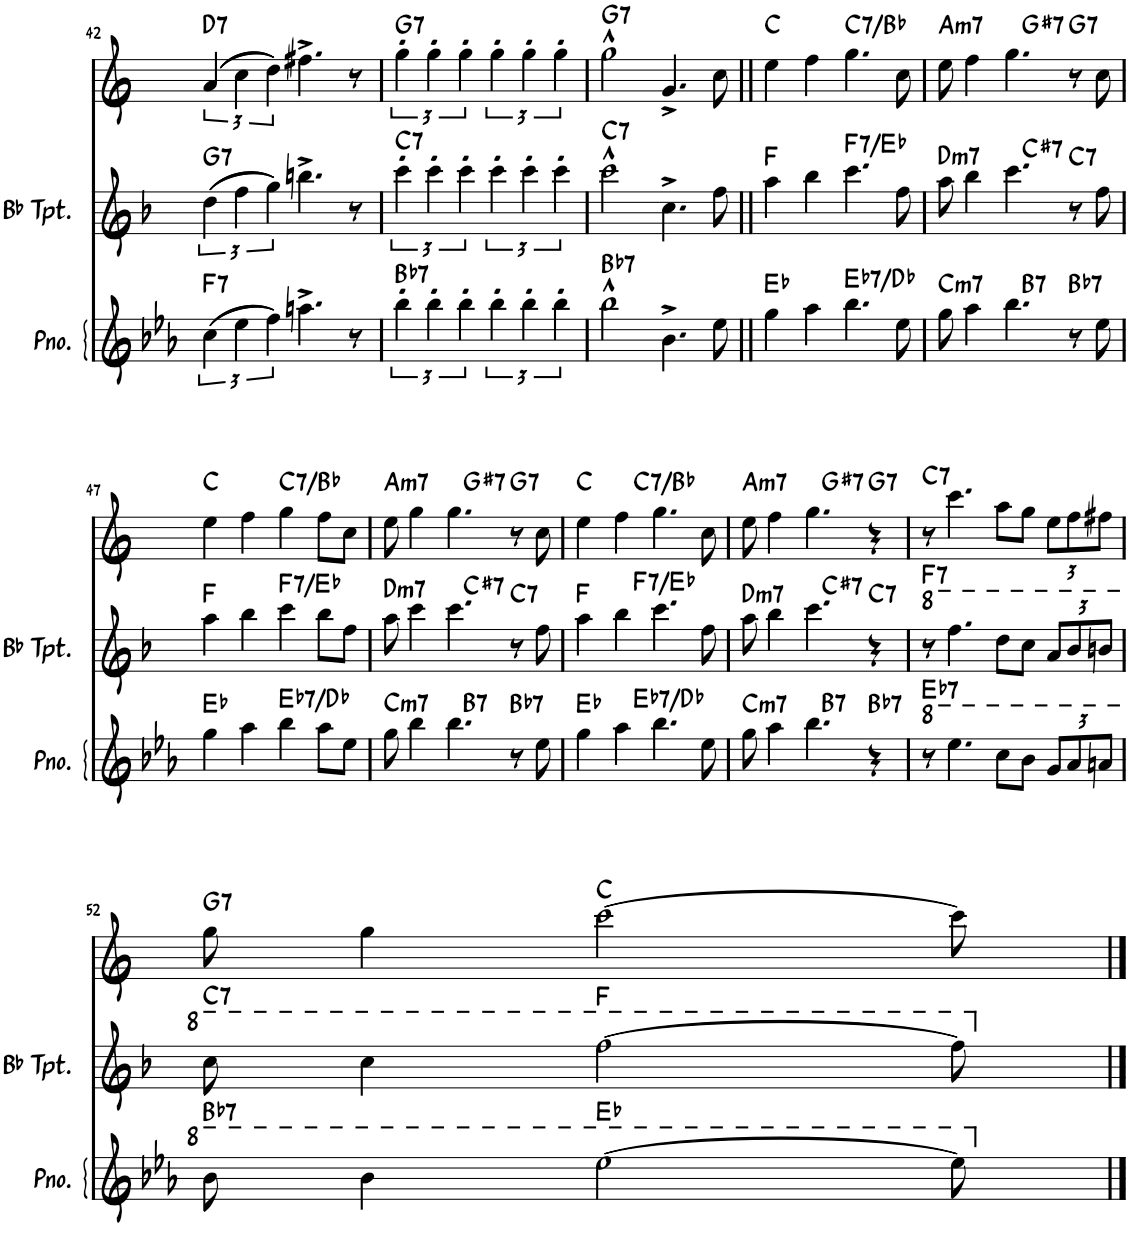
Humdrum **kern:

**kern	**harte	**kern	**harte	**kern	**harte
*part3	*part3	*part2	*part2	*part1	*part1
*staff3	*	*staff2	*	*staff1	*
*I"Piano	*	*I"Bb Trumpet	*	*I"Alto Sax	*
*I'Pno.	*	*I'Bb Tpt.	*	*I'Sax	*
!!LO:PB:g=z
*clefG2	*	*clefG2	*	*clefG2	*
*	*	*Trd1c2	*	*Trd5c9	*
*k[b-e-a-]	*	*k[b-]	*	*k[]	*
*M4/4	*	*M4/4	*	*M4/4	*
=42	=42	=42	=42	=42	=42
!	!LO:H:kt=7	!	!LO:H:kt=7	!	!LO:H:kt=7
((6cc\	F:7	((6dd\	G:7	((6a/	D:7
6ee-\	.	6ff\	.	6cc\	.
6ff\))	.	6gg\))	.	6dd\))	.
4.aan^\	.	4.bbn^\	.	4.ff#X^\	.
8r	.	8r	.	8r	.
=43	=43	=43	=43	=43	=43
!	!LO:H:kt=7	!	!LO:H:kt=7	!	!LO:H:kt=7
6bb-'\	Bb:7	6ccc'\	C:7	6gg'\	G:7
6bb-'\	.	6ccc'\	.	6gg'\	.
6bb-'\	.	6ccc'\	.	6gg'\	.
6bb-'\	.	6ccc'\	.	6gg'\	.
6bb-'\	.	6ccc'\	.	6gg'\	.
6bb-'\	.	6ccc'\	.	6gg'\	.
=44	=44	=44	=44	=44	=44
!	!LO:H:kt=7	!	!LO:H:kt=7	!	!LO:H:kt=7
2bb-^^\	Bb:7	2ccc^^\	C:7	2gg^^\	G:7
4.b-^\	.	4.cc^\	.	4.g^/	.
8ee-\	.	8ff\	.	8cc\	.
=45||	=45||	=45||	=45||	=45||	=45||
4gg\	Eb:maj	4aa\	F:maj	4ee\	C:maj
4aa-\	.	4bb-\	.	4ff\	.
!	!LO:H:kt=7	!	!LO:H:kt=7	!	!LO:H:kt=7
4.bb-\	Eb:7/b7	4.ccc\	F:7/b7	4.gg\	C:7/b7
8ee-\	.	8ff\	.	8cc\	.
=46	=46	=46	=46	=46	=46
!	!LO:H:kt=m7	!	!LO:H:kt=m7	!	!LO:H:kt=m7
*^	*	*^	*	*^	*
8gg\	2ryy	C:min7	8aa\	2ryy	D:min7	8ee\	2ryy	A:min7
4aa-\	.	.	4bb-\	.	.	4ff\	.	.
4.bb-\	.	.	4.ccc\	.	.	4.gg\	.	.
!	!	!LO:H:kt=7	!	!	!LO:H:kt=7	!	!	!LO:H:kt=7
.	2ryy	B:7	.	2ryy	C#:7	.	2ryy	G#:7
!	!	!LO:H:kt=7	!	!	!LO:H:kt=7	!	!	!LO:H:kt=7
8r	.	Bb:7	8r	.	C:7	8r	.	G:7
8ee-\	.	.	8ff\	.	.	8cc\	.	.
*v	*v	*	*	*	*	*v	*v	*
*	*	*v	*v	*	*	*
!!LO:LB:g=z
=47	=47	=47	=47	=47	=47
4gg\	Eb:maj	4aa\	F:maj	4ee\	C:maj
4aa-\	.	4bb-\	.	4ff\	.
!	!LO:H:kt=7	!	!LO:H:kt=7	!	!LO:H:kt=7
4bb-\	Eb:7/b7	4ccc\	F:7/b7	4gg\	C:7/b7
8aa-\L	.	8bb-\L	.	8ff\L	.
8ee-\J	.	8ff\J	.	8cc\J	.
=48	=48	=48	=48	=48	=48
!	!LO:H:kt=m7	!	!LO:H:kt=m7	!	!LO:H:kt=m7
*^	*	*^	*	*^	*
8gg\	2ryy	C:min7	8aa\	2ryy	D:min7	8ee\	2ryy	A:min7
4bb-\	.	.	4ccc\	.	.	4gg\	.	.
4.bb-\	.	.	4.ccc\	.	.	4.gg\	.	.
!	!	!LO:H:kt=7	!	!	!LO:H:kt=7	!	!	!LO:H:kt=7
.	2ryy	B:7	.	2ryy	C#:7	.	2ryy	G#:7
!	!	!LO:H:kt=7	!	!	!LO:H:kt=7	!	!	!LO:H:kt=7
8r	.	Bb:7	8r	.	C:7	8r	.	G:7
8ee-\	.	.	8ff\	.	.	8cc\	.	.
=49	=49	=49	=49	=49	=49	=49	=49	=49
4gg\	4.ryy	Eb:maj	4aa\	4.ryy	F:maj	4ee\	4.ryy	C:maj
4aa-\	.	.	4bb-\	.	.	4ff\	.	.
!	!	!LO:H:kt=7	!	!	!LO:H:kt=7	!	!	!LO:H:kt=7
.	2ryy	Eb:7/b7	.	2ryy	F:7/b7	.	2ryy	C:7/b7
4.bb-\	.	.	4.ccc\	.	.	4.gg\	.	.
8ee-\	8ryy	.	8ff\	8ryy	.	8cc\	8ryy	.
=50	=50	=50	=50	=50	=50	=50	=50	=50
!	!	!LO:H:kt=m7	!	!	!LO:H:kt=m7	!	!	!LO:H:kt=m7
8gg\	2ryy	C:min7	8aa\	2ryy	D:min7	8ee\	2ryy	A:min7
4aa-\	.	.	4bb-\	.	.	4ff\	.	.
4.bb-\	.	.	4.ccc\	.	.	4.gg\	.	.
!	!	!LO:H:kt=7	!	!	!LO:H:kt=7	!	!	!LO:H:kt=7
.	2ryy	B:7	.	2ryy	C#:7	.	2ryy	G#:7
!	!	!LO:H:kt=7	!	!	!LO:H:kt=7	!	!	!LO:H:kt=7
4r	.	Bb:7	4r	.	C:7	4r	.	G:7
*v	*v	*	*	*	*	*v	*v	*
*	*	*v	*v	*	*	*
=51	=51	=51	=51	=51	=51
*8va	*	*	*	*	*
*	*	*8va	*	*	*
*^	*	*^	*	*^	*
!	!	!LO:H:kt=7	!	!	!LO:H:kt=7	!	!	!LO:H:kt=7
*v	*v	*	*	*	*	*v	*v	*
*	*	*v	*v	*	*	*
8r	Eb:7	8r	F:7	8r	C:7
4.eee-\	.	4.fff\	.	4.ccc\	.
8ccc\L	.	8ddd\L	.	8aa\L	.
8bb-\J	.	8ccc\J	.	8gg\J	.
*Xbrackettup	*	*Xbrackettup	*	*Xbrackettup	*
12gg/L	.	12aa/L	.	12ee\L	.
12aa-/	.	12bb-/	.	12ff\	.
12aan/J	.	12bbn/J	.	12ff#X\J	.
!!LO:LB:g=z
=52	=52	=52	=52	=52	=52
!	!LO:H:kt=7	!	!LO:H:kt=7	!	!LO:H:kt=7
8bb-\	Bb:7	8ccc\	C:7	8gg\	G:7
4bb-\	.	4ccc\	.	4gg\	.
[2eee-\	Eb:maj	[2fff\	F:maj	[2ccc\	C:maj
8eee-\]	.	8fff\]	.	8ccc\]	.
*X8va	*	*	*	*	*
*	*	*X8va	*	*	*
==	==	==	==	==	==
*-	*-	*-	*-	*-	*-
